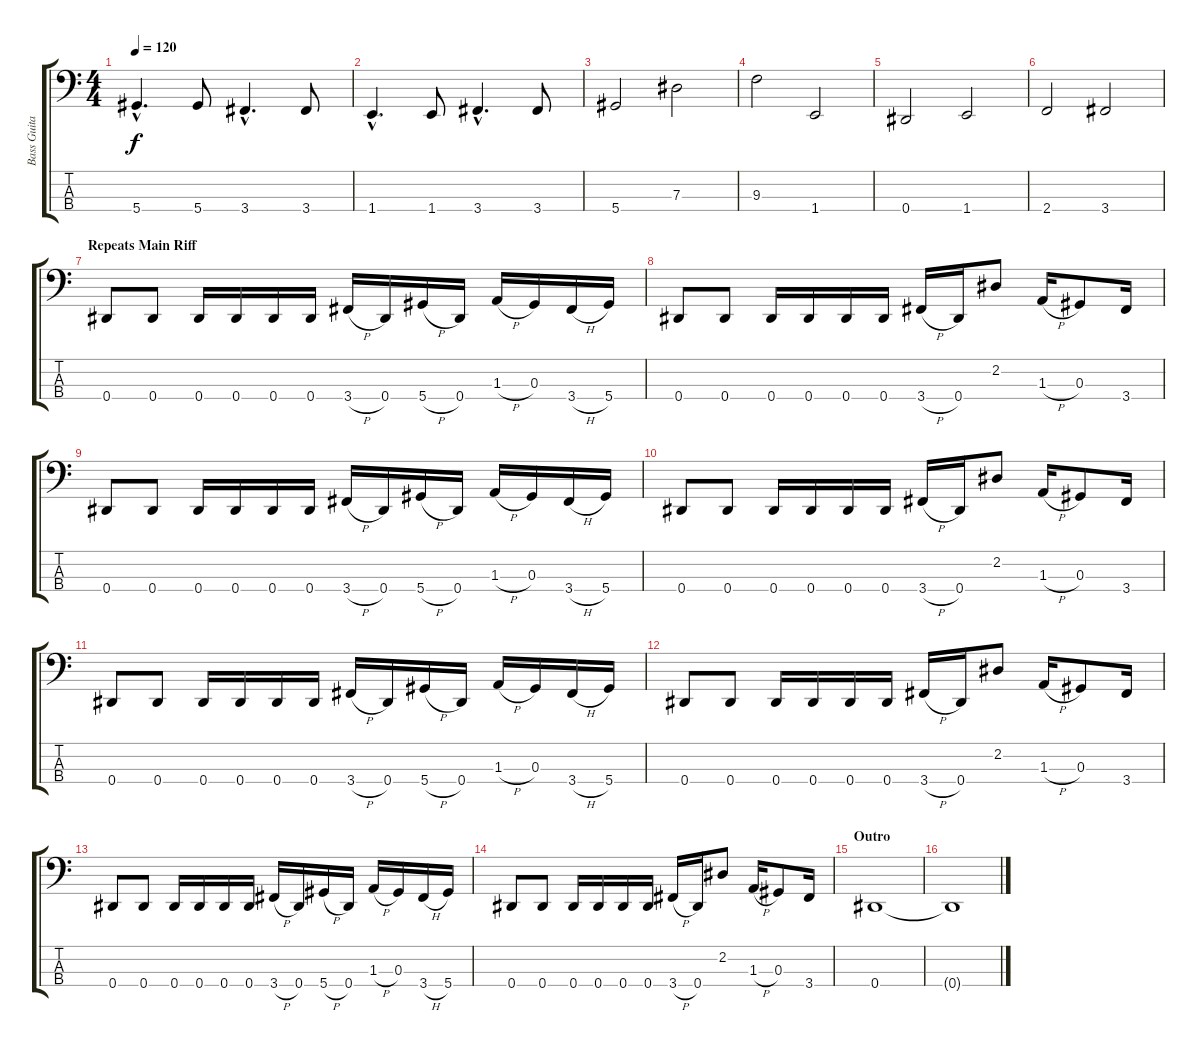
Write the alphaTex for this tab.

\track ("Bass Guitar" "Bass Guita") {instrument electricbasspick}
\staff {score tabs}
\tuning (Gb2 Db2 Ab1 Eb1) {hide}
\ts (4 4)
\tempo 120
\clef f4
\ks c
5.4{hac}.4{d dy f} 5.4.8 3.4{hac}.4{d} 3.4.8 |
1.4{hac}.4{d} 1.4.8 3.4{hac}.4{d} 3.4.8 |
5.4.2 7.3.2 |
9.3.2 1.4.2 |
0.4.2 1.4.2 |
2.4.2 3.4.2 |
\section ("" "Repeats Main Riff")
0.4.8 0.4.8 0.4.16 0.4.16 0.4.16 0.4.16 3.4{h}.16 0.4.16 5.4{h}.16 0.4.16 1.3{h}.16 0.3.16 3.4{h}.16 5.4.16 |
0.4.8 0.4.8 0.4.16 0.4.16 0.4.16 0.4.16 3.4{h}.16 0.4.16 2.2.8 1.3{h}.16 0.3.8 3.4.16 |
0.4.8 0.4.8 0.4.16 0.4.16 0.4.16 0.4.16 3.4{h}.16 0.4.16 5.4{h}.16 0.4.16 1.3{h}.16 0.3.16 3.4{h}.16 5.4.16 |
0.4.8 0.4.8 0.4.16 0.4.16 0.4.16 0.4.16 3.4{h}.16 0.4.16 2.2.8 1.3{h}.16 0.3.8 3.4.16 |
0.4.8 0.4.8 0.4.16 0.4.16 0.4.16 0.4.16 3.4{h}.16 0.4.16 5.4{h}.16 0.4.16 1.3{h}.16 0.3.16 3.4{h}.16 5.4.16 |
0.4.8 0.4.8 0.4.16 0.4.16 0.4.16 0.4.16 3.4{h}.16 0.4.16 2.2.8 1.3{h}.16 0.3.8 3.4.16 |
0.4.8 0.4.8 0.4.16 0.4.16 0.4.16 0.4.16 3.4{h}.16 0.4.16 5.4{h}.16 0.4.16 1.3{h}.16 0.3.16 3.4{h}.16 5.4.16 |
0.4.8 0.4.8 0.4.16 0.4.16 0.4.16 0.4.16 3.4{h}.16 0.4.16 2.2.8 1.3{h}.16 0.3.8 3.4.16 |
\section ("" "Outro")
0.4.1 |
0.4{t}.1
